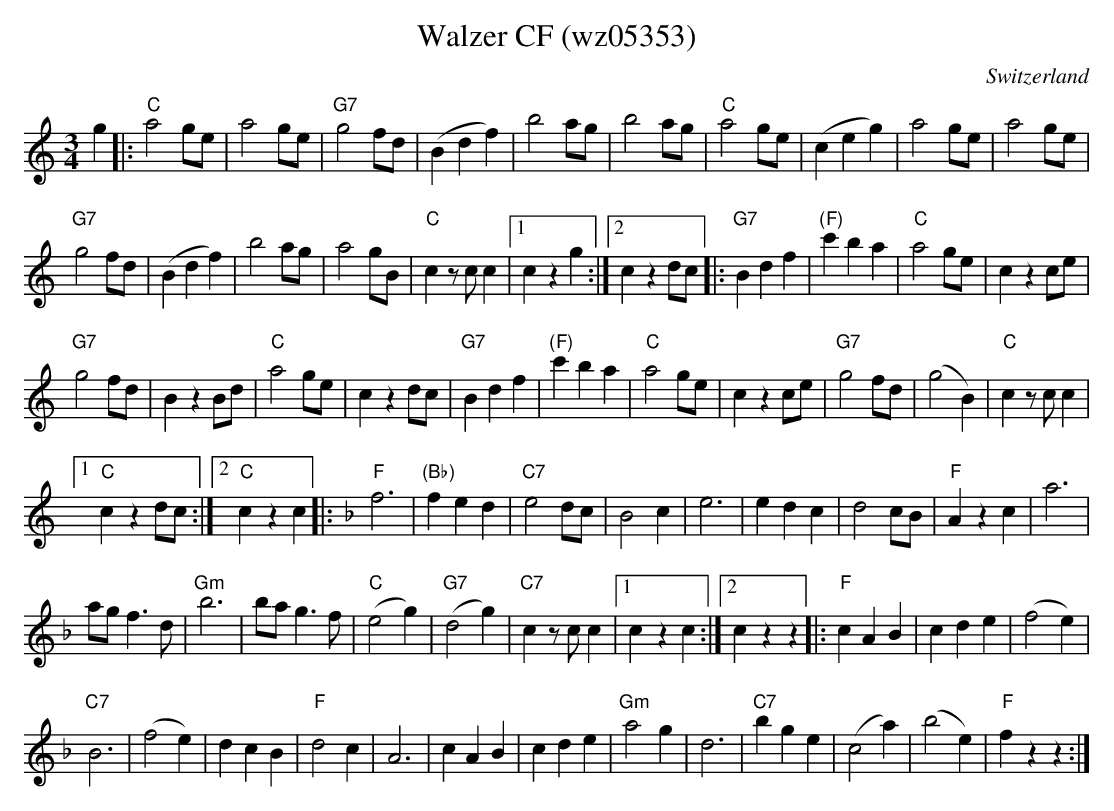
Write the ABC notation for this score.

X:1
T: Walzer CF (wz05353)
O:Switzerland
M:3/4
L:1/4
K:C major
g |: "C"a2 g/e/ | a2 g/e/ | "G7"g2 f/d/ | (Bdf) | b2 a/g/ | b2 a/g/ | "C"a2 g/e/ | (ceg) | a2 g/e/ | a2 g/e/ |
"G7"g2 f/d/ | (Bdf) | b2 a/g/ | a2 g/B/ | "C"cz/c/c |1 czg :|2 cz d/c/ |: "G7"Bdf | "(F)"c'ba | "C"a2 g/e/ | czc/e/ |
"G7"g2 f/d/ | Bz B/d/ | "C"a2 g/e/ | czd/c/ | "G7"Bdf | "(F)"c'ba | "C"a2 g/e/ | czc/e/ | "G7"g2 f/d/ | (g2B) | "C"cz/c/c |1
"C"czd/c/ :|2 "C"czc |: [K:F] "F"f3 | "(Bb)"fed | "C7"e2 d/c/ | B2c | e3 | edc | d2 c/B/ | "F"Azc | a3 |
a/g/ f>d | "Gm"b3 | b/a/ g>f | "C"(e2g) | "G7"(d2g) | "C7"cz/c/c |1 czc :|2 czz |: "F"cAB | cde | (f2e) |
"C7"B3 | (f2e) | dcB | "F"d2c | A3 | cAB | cde | "Gm"a2g | d3 | "C7"bge | (c2a) | (b2e) | "F"fzz :|
